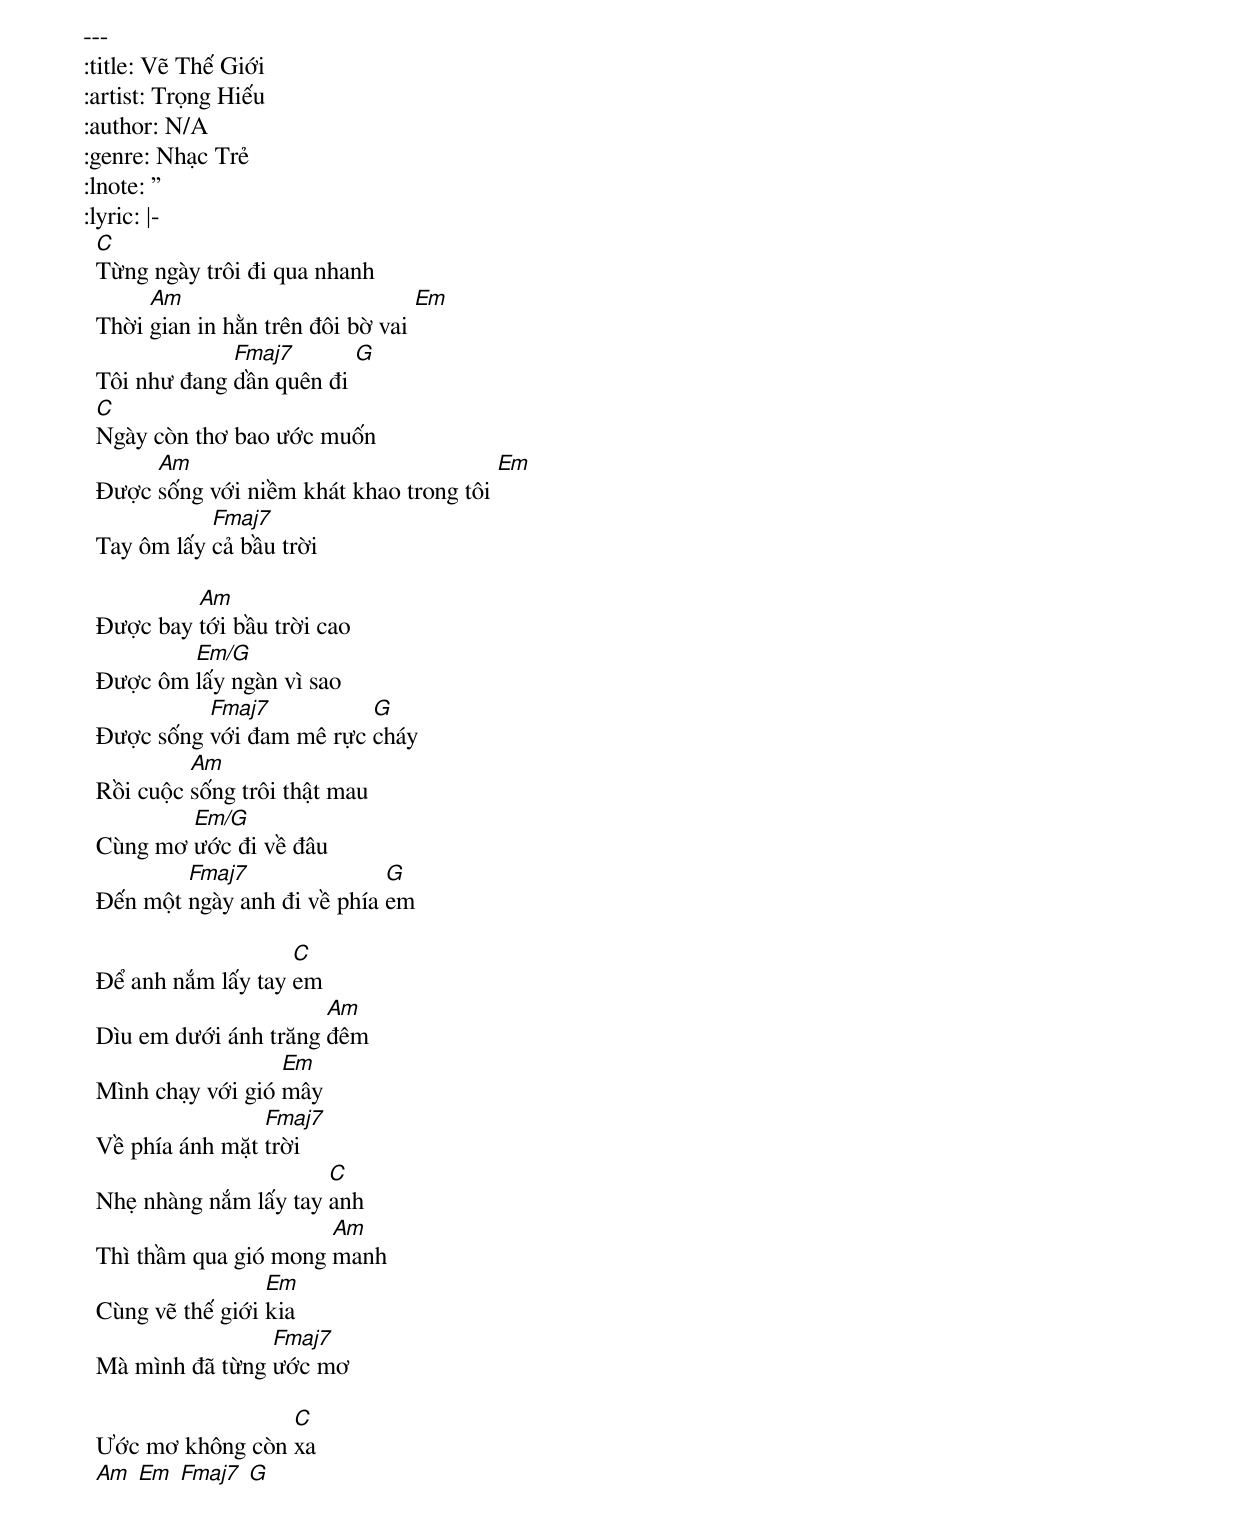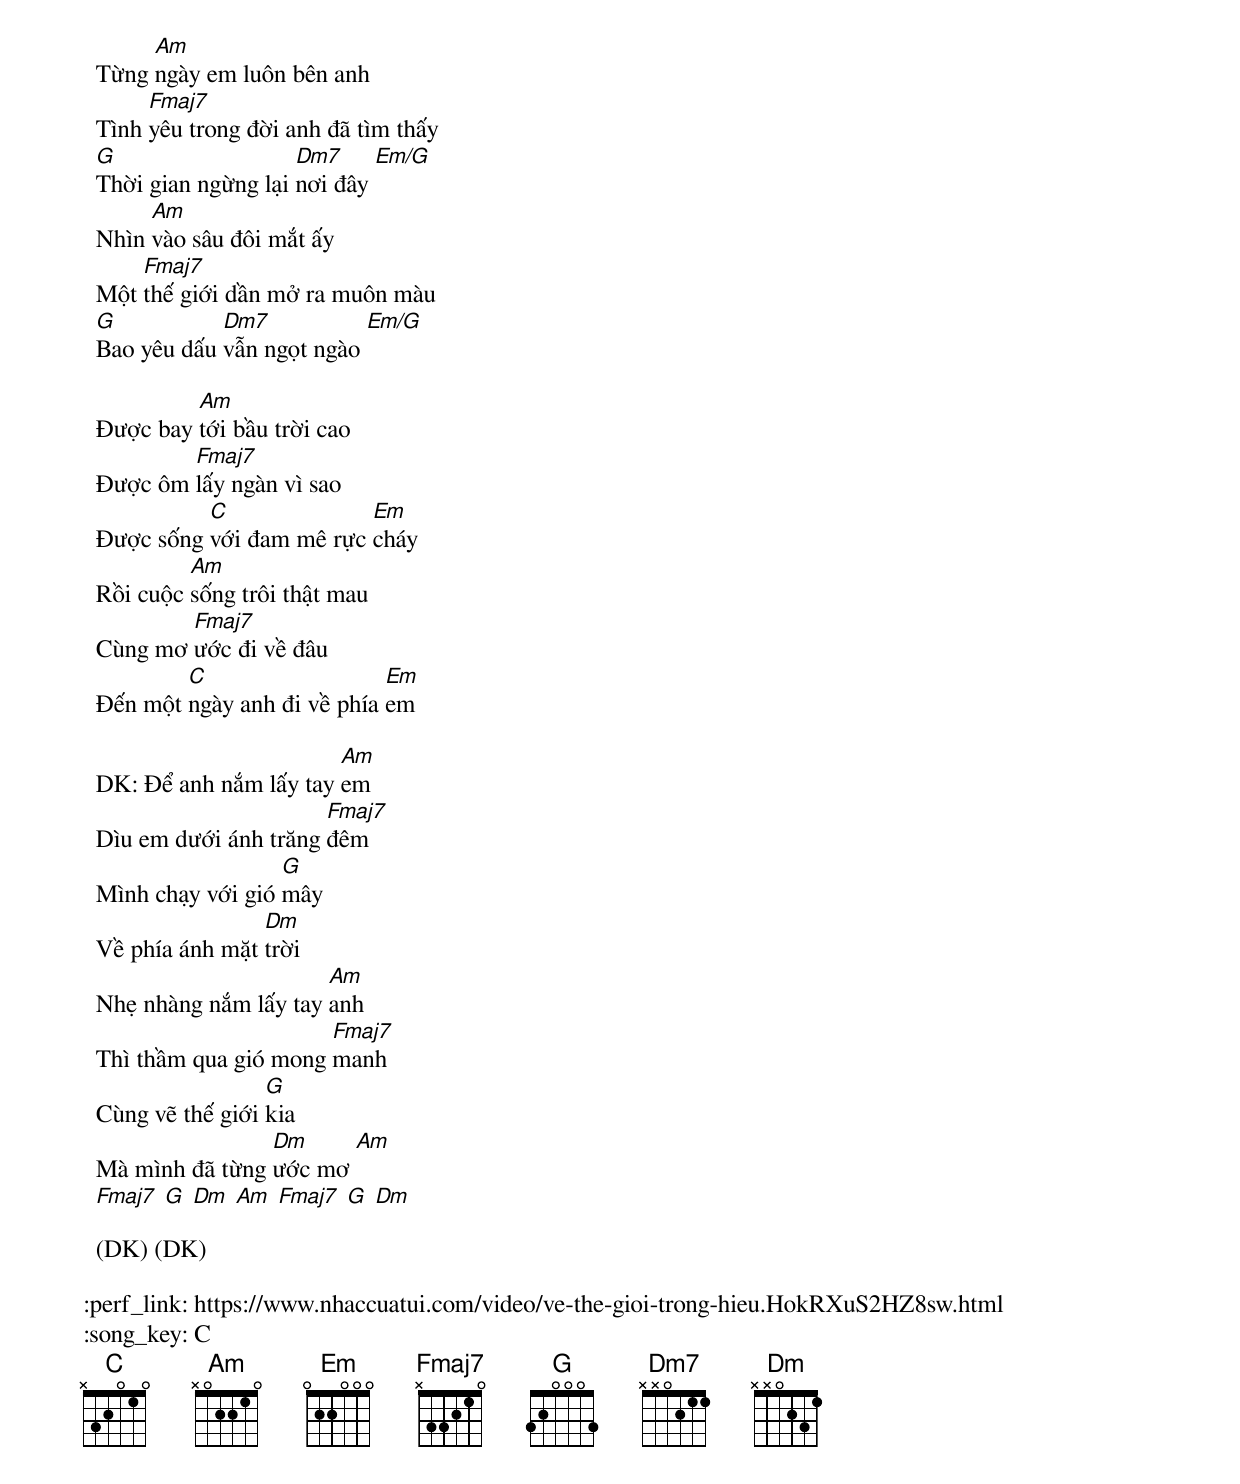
---
:title: Vẽ Thế Giới
:artist: Trọng Hiếu
:author: N/A
:genre: Nhạc Trẻ
:lnote: ''
:lyric: |-
  [C]Từng ngày trôi đi qua nhanh
  Thời [Am]gian in hằn trên đôi bờ vai [Em]
  Tôi như đang [Fmaj7]dần quên đi [G]
  [C]Ngày còn thơ bao ước muốn
  Được [Am]sống với niềm khát khao trong tôi [Em]
  Tay ôm lấy [Fmaj7]cả bầu trời

  Được bay [Am]tới bầu trời cao
  Được ôm [Em/G]lấy ngàn vì sao
  Được sống [Fmaj7]với đam mê rực [G]cháy
  Rồi cuộc [Am]sống trôi thật mau
  Cùng mơ [Em/G]ước đi về đâu
  Đến một [Fmaj7]ngày anh đi về phía [G]em

  Để anh nắm lấy tay [C]em
  Dìu em dưới ánh trăng [Am]đêm
  Mình chạy với gió [Em]mây
  Về phía ánh mặt [Fmaj7]trời
  Nhẹ nhàng nắm lấy tay [C]anh
  Thì thầm qua gió mong [Am]manh
  Cùng vẽ thế giới [Em]kia
  Mà mình đã từng [Fmaj7]ước mơ

  Ước mơ không còn [C]xa
  [Am] [Em] [Fmaj7] [G]

  Từng [Am]ngày em luôn bên anh
  Tình [Fmaj7]yêu trong đời anh đã tìm thấy
  [G]Thời gian ngừng lại [Dm7]nơi đây [Em/G]
  Nhìn [Am]vào sâu đôi mắt ấy
  Một [Fmaj7]thế giới dần mở ra muôn màu
  [G]Bao yêu dấu [Dm7]vẫn ngọt ngào [Em/G]

  Được bay [Am]tới bầu trời cao
  Được ôm [Fmaj7]lấy ngàn vì sao
  Được sống [C]với đam mê rực [Em]cháy
  Rồi cuộc [Am]sống trôi thật mau
  Cùng mơ [Fmaj7]ước đi về đâu
  Đến một [C]ngày anh đi về phía [Em]em

  DK: Để anh nắm lấy tay [Am]em
  Dìu em dưới ánh trăng [Fmaj7]đêm
  Mình chạy với gió [G]mây
  Về phía ánh mặt [Dm]trời
  Nhẹ nhàng nắm lấy tay [Am]anh
  Thì thầm qua gió mong [Fmaj7]manh
  Cùng vẽ thế giới [G]kia
  Mà mình đã từng [Dm]ước mơ [Am]
  [Fmaj7] [G] [Dm] [Am] [Fmaj7] [G] [Dm]

  (DK) (DK)

:perf_link: https://www.nhaccuatui.com/video/ve-the-gioi-trong-hieu.HokRXuS2HZ8sw.html
:song_key: C
